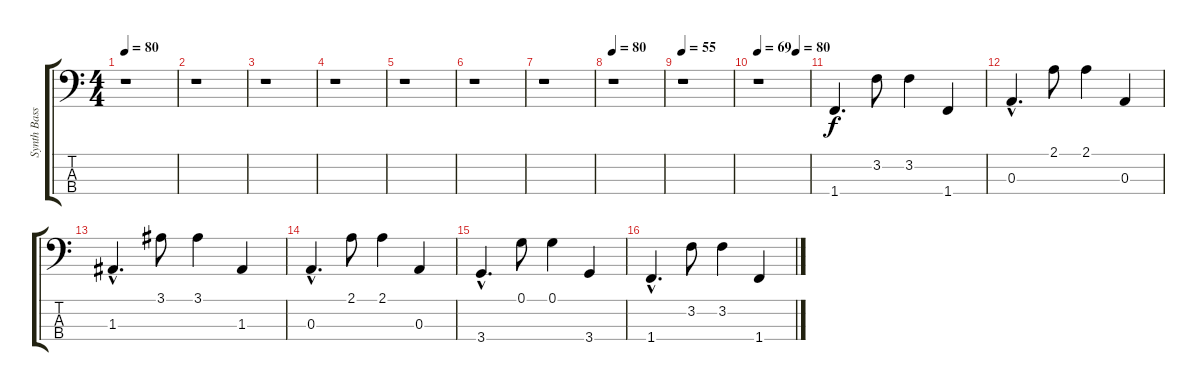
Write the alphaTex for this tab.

\track ("Synth Bass Line" "Synth Bass") {instrument synthbass2}
\staff {score tabs}
\tuning (G2 D2 A1 E1) {hide}
\ts (4 4)
\tempo 80
\clef f4
\ks c
r.1{dy f instrument synthbass2} |
r.1 |
r.1 |
r.1 |
r.1 |
r.1 |
r.1 |
\tempo 80
r.1 |
\tempo 55
r.1 |
\tempo 69
\tempo (80 0.75)
r.1 |
1.4.4{d} 3.2.8 3.2.4 1.4.4 |
0.3{hac}.4{d} 2.1.8 2.1.4 0.3.4 |
1.3{hac}.4{d} 3.1.8 3.1.4 1.3.4 |
0.3{hac}.4{d} 2.1.8 2.1.4 0.3.4 |
3.4{hac}.4{d} 0.1.8 0.1.4 3.4.4 |
1.4{hac}.4{d} 3.2.8 3.2.4 1.4.4
